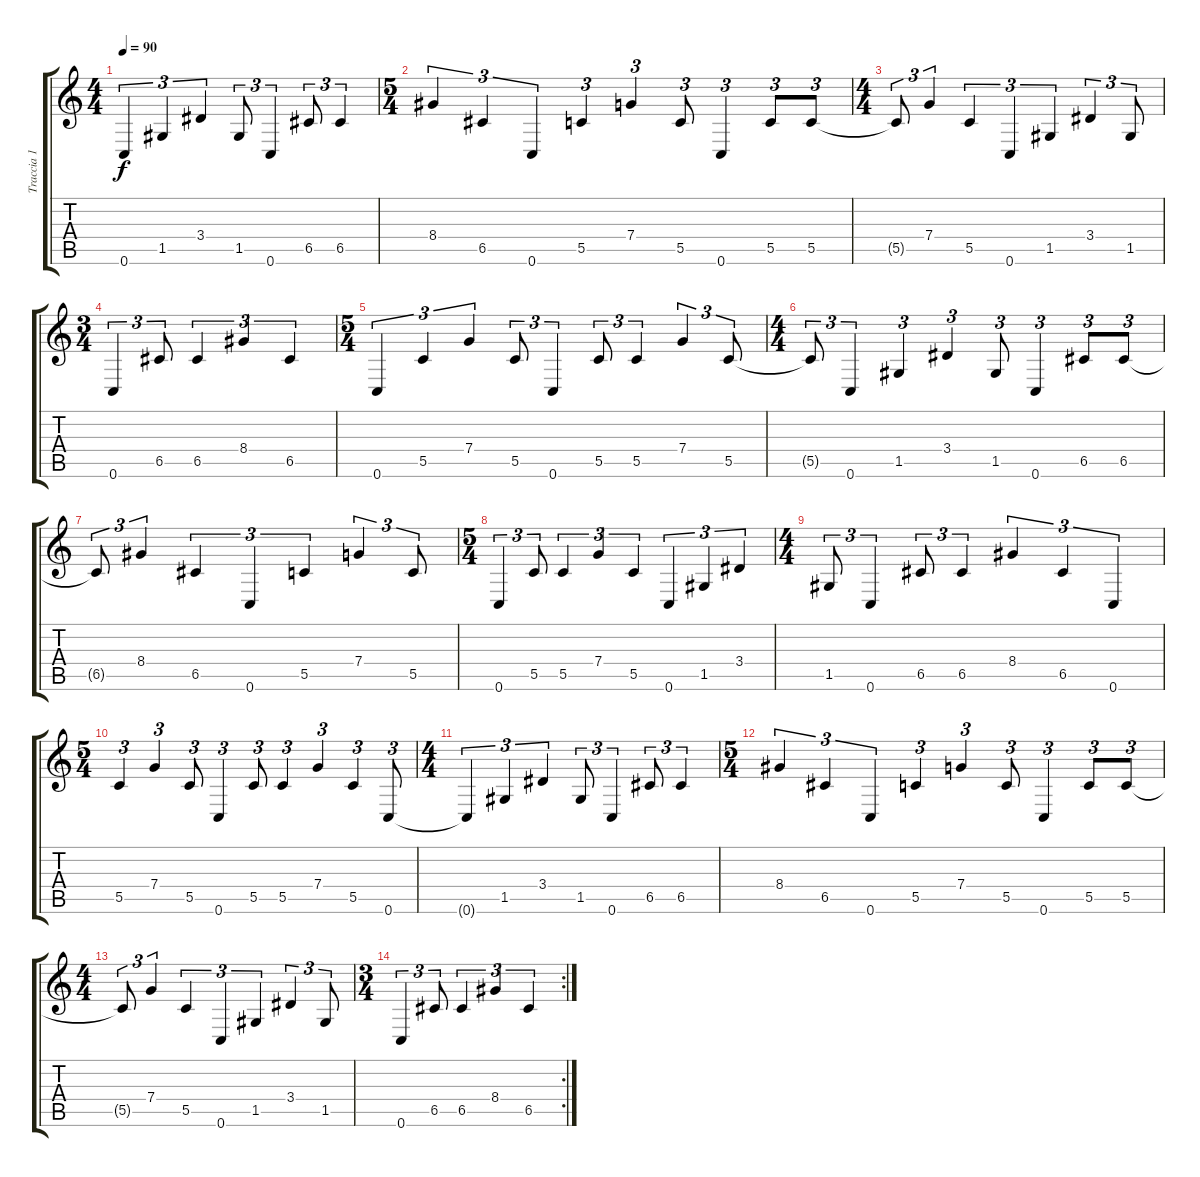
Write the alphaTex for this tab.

\track ("Traccia 1" "Traccia 1") {instrument electricguitarmuted}
\staff {score tabs}
\tuning (D4 A3 F3 C3 G2 C2) {hide}
\ts (4 4)
\tempo 90
\clef g2
\ks c
0.6{t}.4{tu (3 2) dy f} 1.5.4{tu (3 2)} 3.4.4{tu (3 2)} 1.5.8{tu (3 2)} 0.6.4{tu (3 2)} 6.5.8{tu (3 2)} 6.5.4{tu (3 2)} |
\ts (5 4)
8.4.4{tu (3 2)} 6.5.4{tu (3 2)} 0.6.4{tu (3 2)} 5.5.4{tu (3 2)} 7.4.4{tu (3 2)} 5.5.8{tu (3 2)} 0.6.4{tu (3 2)} 5.5.8{tu (3 2)} 5.5.8{tu (3 2)} |
\ts (4 4)
5.5{t}.8{tu (3 2)} 7.4.4{tu (3 2)} 5.5.4{tu (3 2)} 0.6.4{tu (3 2)} 1.5.4{tu (3 2)} 3.4.4{tu (3 2)} 1.5.8{tu (3 2)} |
\ts (3 4)
0.6.4{tu (3 2)} 6.5.8{tu (3 2)} 6.5.4{tu (3 2)} 8.4.4{tu (3 2)} 6.5.4{tu (3 2)} |
\ts (5 4)
0.6.4{tu (3 2)} 5.5.4{tu (3 2)} 7.4.4{tu (3 2)} 5.5.8{tu (3 2)} 0.6.4{tu (3 2)} 5.5.8{tu (3 2)} 5.5.4{tu (3 2)} 7.4.4{tu (3 2)} 5.5.8{tu (3 2)} |
\ts (4 4)
5.5{t}.8{tu (3 2)} 0.6.4{tu (3 2)} 1.5.4{tu (3 2)} 3.4.4{tu (3 2)} 1.5.8{tu (3 2)} 0.6.4{tu (3 2)} 6.5.8{tu (3 2)} 6.5.8{tu (3 2)} |
6.5{t}.8{tu (3 2)} 8.4.4{tu (3 2)} 6.5.4{tu (3 2)} 0.6.4{tu (3 2)} 5.5.4{tu (3 2)} 7.4.4{tu (3 2)} 5.5.8{tu (3 2)} |
\ts (5 4)
0.6.4{tu (3 2)} 5.5.8{tu (3 2)} 5.5.4{tu (3 2)} 7.4.4{tu (3 2)} 5.5.4{tu (3 2)} 0.6.4{tu (3 2)} 1.5.4{tu (3 2)} 3.4.4{tu (3 2)} |
\ts (4 4)
1.5.8{tu (3 2)} 0.6.4{tu (3 2)} 6.5.8{tu (3 2)} 6.5.4{tu (3 2)} 8.4.4{tu (3 2)} 6.5.4{tu (3 2)} 0.6.4{tu (3 2)} |
\ts (5 4)
5.5.4{tu (3 2)} 7.4.4{tu (3 2)} 5.5.8{tu (3 2)} 0.6.4{tu (3 2)} 5.5.8{tu (3 2)} 5.5.4{tu (3 2)} 7.4.4{tu (3 2)} 5.5.4{tu (3 2)} 0.6.8{tu (3 2)} |
\ts (4 4)
0.6{t}.4{tu (3 2)} 1.5.4{tu (3 2)} 3.4.4{tu (3 2)} 1.5.8{tu (3 2)} 0.6.4{tu (3 2)} 6.5.8{tu (3 2)} 6.5.4{tu (3 2)} |
\ts (5 4)
8.4.4{tu (3 2)} 6.5.4{tu (3 2)} 0.6.4{tu (3 2)} 5.5.4{tu (3 2)} 7.4.4{tu (3 2)} 5.5.8{tu (3 2)} 0.6.4{tu (3 2)} 5.5.8{tu (3 2)} 5.5.8{tu (3 2)} |
\ts (4 4)
5.5{t}.8{tu (3 2)} 7.4.4{tu (3 2)} 5.5.4{tu (3 2)} 0.6.4{tu (3 2)} 1.5.4{tu (3 2)} 3.4.4{tu (3 2)} 1.5.8{tu (3 2)} |
\rc 2
\ts (3 4)
0.6.4{tu (3 2)} 6.5.8{tu (3 2)} 6.5.4{tu (3 2)} 8.4.4{tu (3 2)} 6.5.4{tu (3 2)}
